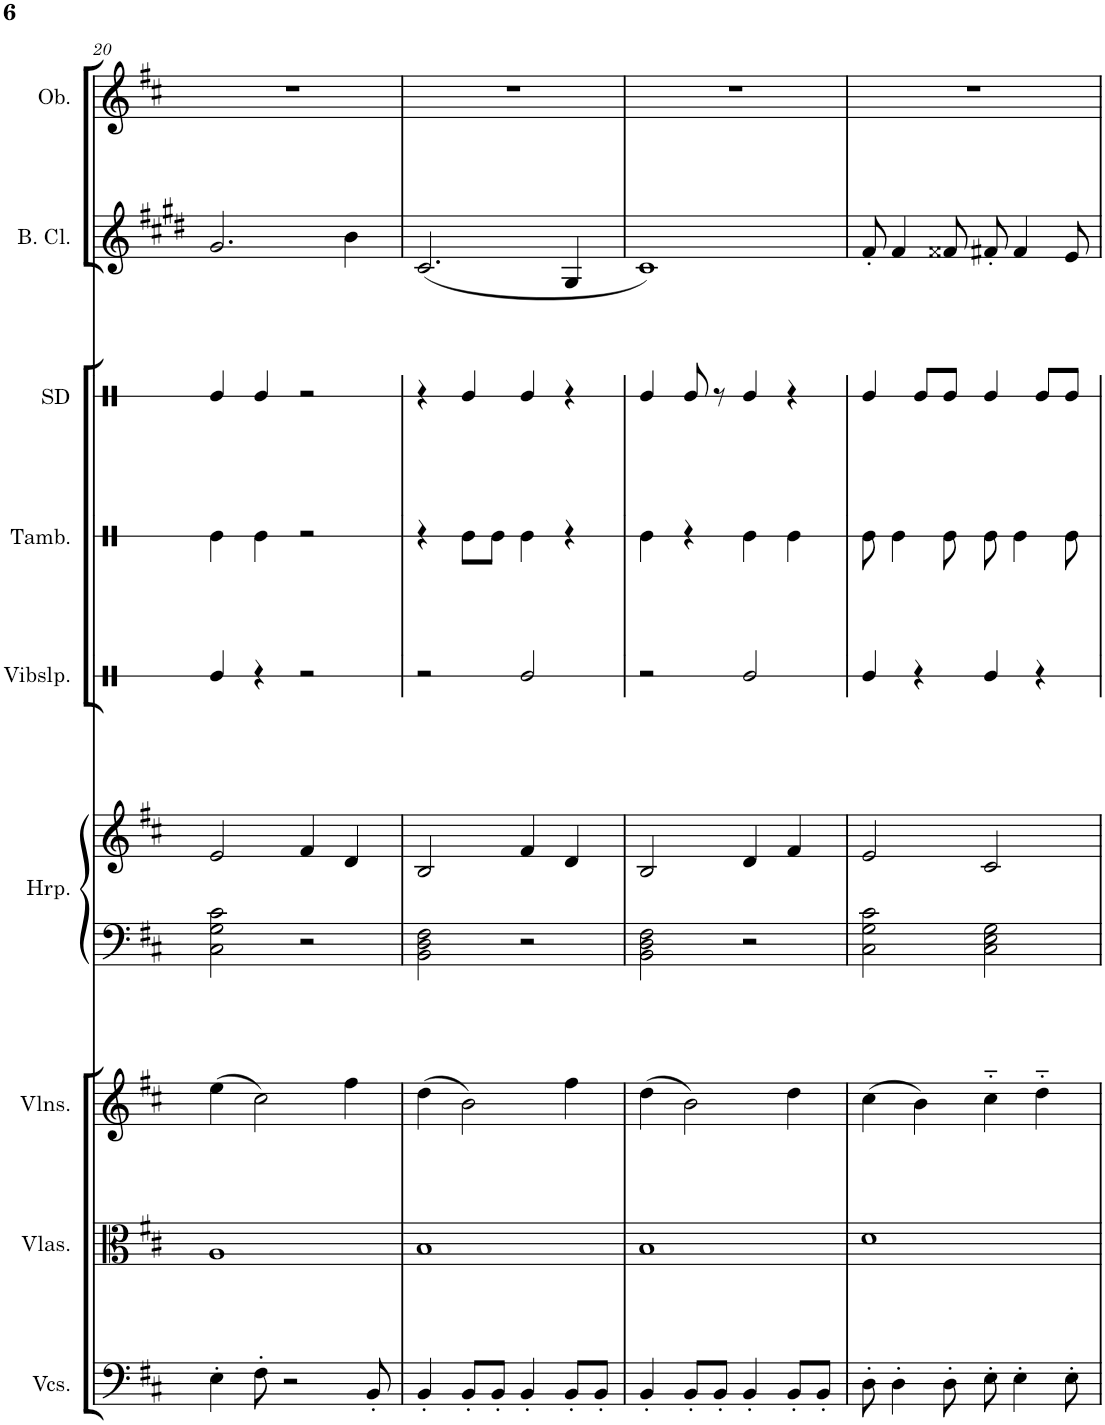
**kern	**kern	**kern	**kern	**kern	**kern	**kern	**kern	**kern	**kern
*part9	*part8	*part7	*part6	*part6	*part5	*part4	*part3	*part2	*part1
*staff10	*staff9	*staff8	*staff7	*staff6	*staff5	*staff4	*staff3	*staff2	*staff1
*I"Violoncellos	*I"Violas	*I"Violins	*I"Harp	*	*I"Vibraslap	*I"Tambourine	*I"Snare Drum	*I"Bass Clarinet	*I"Oboe
*I'Vcs.	*I'Vlas.	*I'Vlns.	*I'Hrp.	*	*I'Vibslp.	*I'Tamb.	*I'SD	*I'B. Cl.	*I'Ob.
!!LO:PB:g=z
*clefF4	*clefC3	*clefG2	*clefF4	*clefG2	*clefX	*clefX	*clefX	*clefG2	*clefG2
*	*	*	*	*	*	*	*	*Trd8c14	*
*k[f#c#]	*k[f#c#]	*k[f#c#]	*k[f#c#]	*k[f#c#]	*k[]	*k[]	*k[]	*k[f#c#g#d#]	*k[f#c#]
*M4/4	*M4/4	*M4/4	*M4/4	*M4/4	*M4/4	*M4/4	*M4/4	*M4/4	*M4/4
=20	=20	=20	=20	=20	=20	=20	=20	=20	=20
4E'\	1A	(4ee\	2C#\ 2G\ 2c#\	2e/	4Re/	4Re\	4Re/	2.g#/	1r
8F#'\	.	2cc#\)	.	.	4r	4Re\	4Re/	.	.
2r	.	.	.	.	.	.	.	.	.
.	.	.	2r	4f#/	2r	2r	2r	.	.
.	.	4ff#\	.	4d/	.	.	.	4b\	.
8BB'/	.	.	.	.	.	.	.	.	.
=21	=21	=21	=21	=21	=21	=21	=21	=21	=21
4BB'/	1B	(4dd\	2BB\ 2D\ 2F#\	2B/	2r	4r	4r	(2.c#/	1r
8BB'/L	.	2b\)	.	.	.	8Re\L	4Re/	.	.
8BB'/J	.	.	.	.	.	8Re\J	.	.	.
4BB'/	.	.	2r	4f#/	2Re/	4Re\	4Re/	.	.
8BB'/L	.	4ff#\	.	4d/	.	4r	4r	4G#/	.
8BB'/J	.	.	.	.	.	.	.	.	.
=22	=22	=22	=22	=22	=22	=22	=22	=22	=22
4BB'/	1B	(4dd\	2BB\ 2D\ 2F#\	2B/	2r	4Re\	4Re/	1c#)	1r
8BB'/L	.	2b\)	.	.	.	4r	8Re/	.	.
8BB'/J	.	.	.	.	.	.	8r	.	.
4BB'/	.	.	2r	4d/	2Re/	4Re\	4Re/	.	.
8BB'/L	.	4dd\	.	4f#/	.	4Re\	4r	.	.
8BB'/J	.	.	.	.	.	.	.	.	.
=23	=23	=23	=23	=23	=23	=23	=23	=23	=23
8D'\	1d	(4cc#\	2C#\ 2G\ 2c#\	2e/	4Re/	8Re\	4Re/	8f#'/	1r
4D'\	.	.	.	.	.	4Re\	.	4f#/	.
.	.	4b\)	.	.	4r	.	8Re/L	.	.
8D'\	.	.	.	.	.	8Re\	8Re/J	8f##X/	.
8E'\	.	4cc#\	2C#\ 2E\ 2G\	2c#/	4Re/	8Re\	4Re/	8f#X'/	.
4E'\	.	.	.	.	.	4Re\	.	4f#/	.
.	.	4dd\	.	.	4r	.	8Re/L	.	.
8E'\	.	.	.	.	.	8Re\	8Re/J	8e/	.
=	=	=	=	=	=	=	=	=	=
*-	*-	*-	*-	*-	*-	*-	*-	*-	*-
